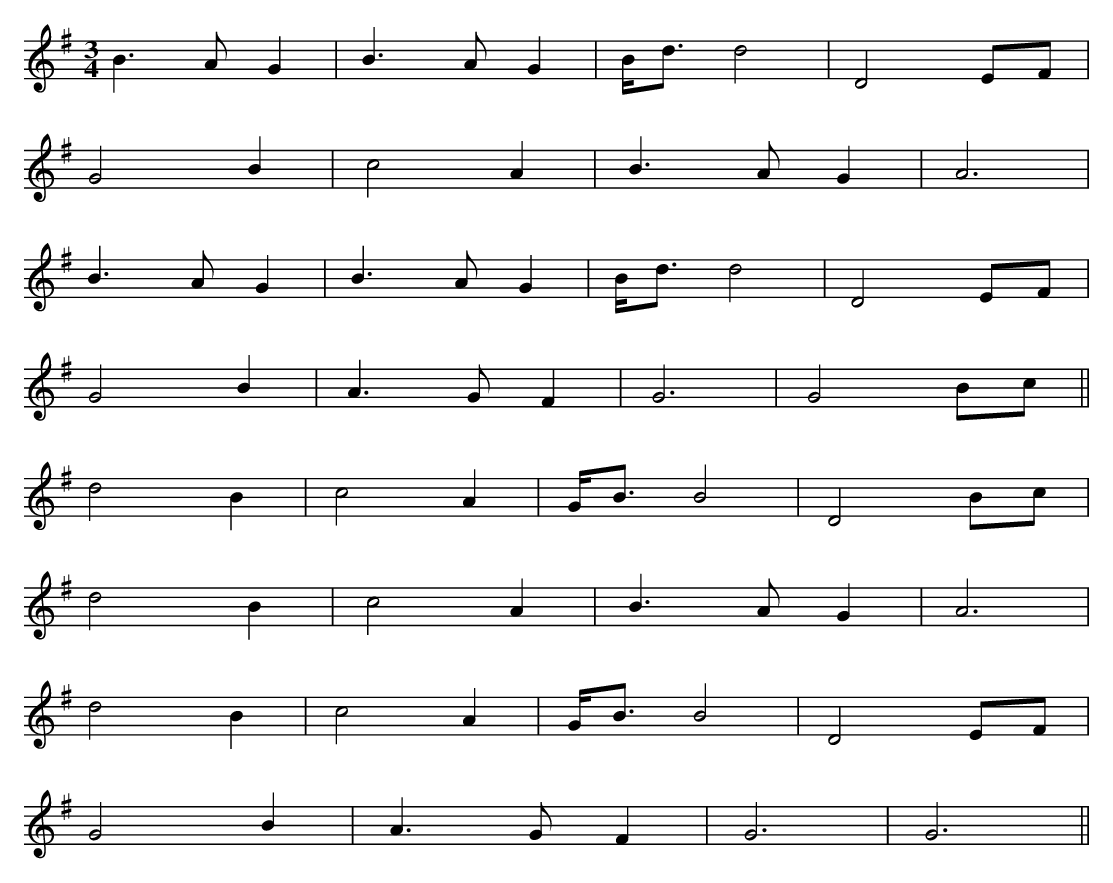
X:1
M:3/4
K:G
B3A G2|B3A G2|B<d d4|D4 EF|
G4 B2|c4 A2|B3A G2|A6|
B3A G2|B3A G2|B<d d4|D4 EF|
G4 B2|A3G F2|G6|G4 Bc||
d4 B2|c4 A2| G<B B4|D4 Bc|
d4 B2|c4 A2|B3A G2|A6|
d4 B2|c4 A2| G<B B4|D4 EF|
G4 B2|A3G F2|G6|G6||
